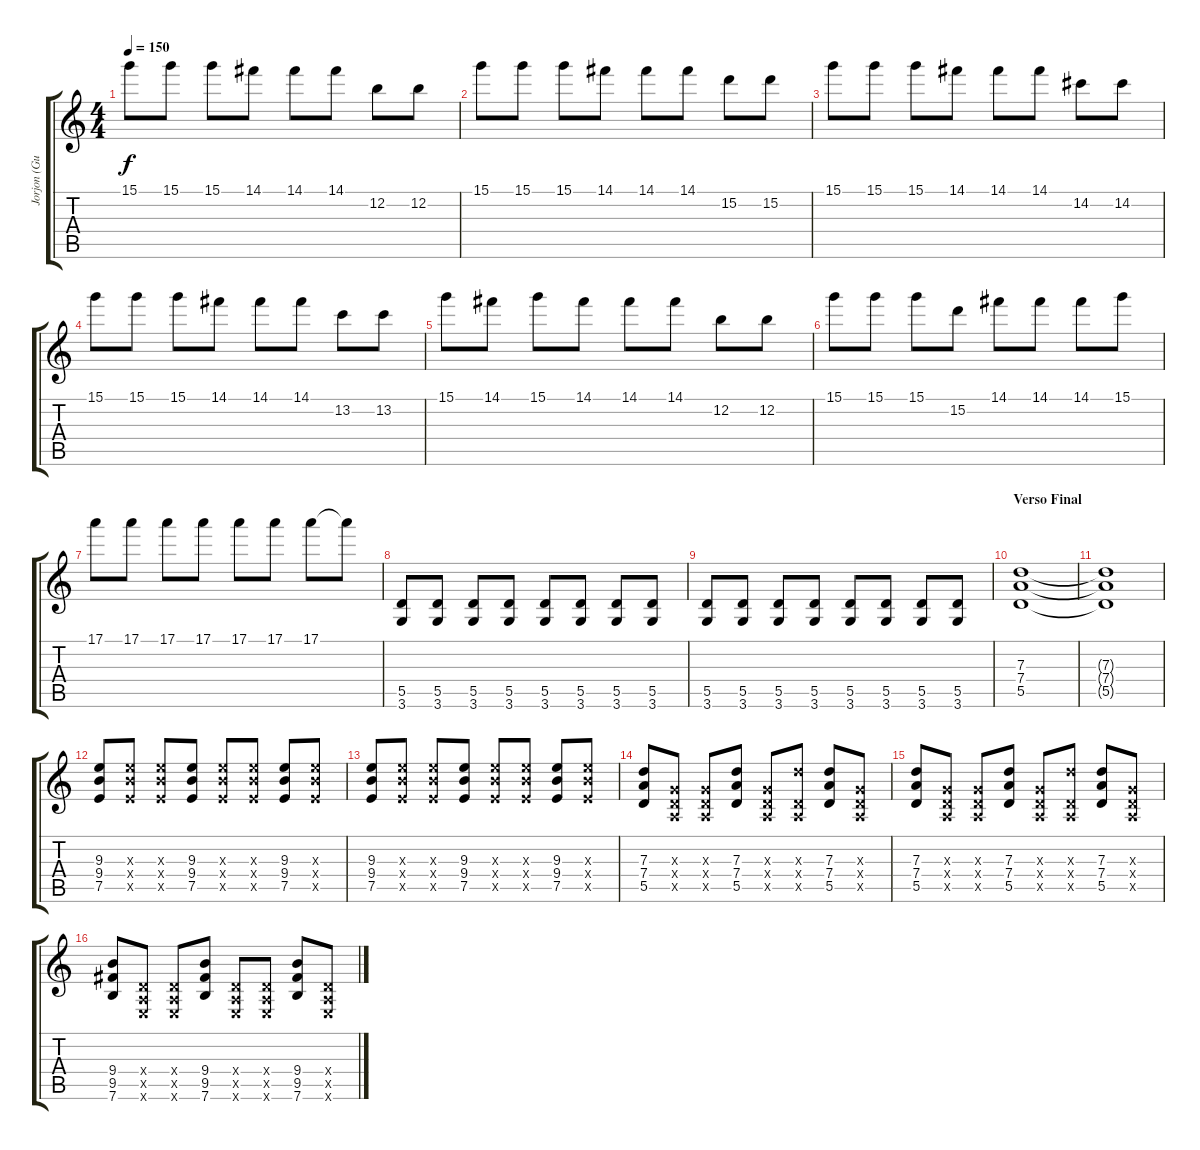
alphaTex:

\track ("Jorjon (Guitar 1)" "Jorjon (Gu") {instrument distortionguitar}
\staff {score tabs}
\tuning (E4 B3 G3 D3 A2 E2) {hide}
\ts (4 4)
\tempo 150
\clef g2
\ks c
15.1.8{dy f} 15.1.8 15.1.8 14.1.8 14.1.8 14.1.8 12.2.8 12.2.8 |
15.1.8 15.1.8 15.1.8 14.1.8 14.1.8 14.1.8 15.2.8 15.2.8 |
15.1.8 15.1.8 15.1.8 14.1.8 14.1.8 14.1.8 14.2.8 14.2.8 |
15.1.8 15.1.8 15.1.8 14.1.8 14.1.8 14.1.8 13.2.8 13.2.8 |
15.1.8 14.1.8 15.1.8 14.1.8 14.1.8 14.1.8 12.2.8 12.2.8 |
15.1.8 15.1.8 15.1.8 15.2.8 14.1.8 14.1.8 14.1.8 15.1.8 |
17.1.8 17.1.8 17.1.8 17.1.8 17.1.8 17.1.8 17.1.8 17.1{t}.8 |
(5.5 3.6).8 (5.5 3.6).8 (5.5 3.6).8 (5.5 3.6).8 (5.5 3.6).8 (5.5 3.6).8 (5.5 3.6).8 (5.5 3.6).8 |
(5.5 3.6).8 (5.5 3.6).8 (5.5 3.6).8 (5.5 3.6).8 (5.5 3.6).8 (5.5 3.6).8 (5.5 3.6).8 (5.5 3.6).8 |
\section ("" "Verso Final")
(7.3 7.4 5.5).1{volume 12} |
(7.3{t} 7.4{t} 5.5{t}).1 |
(9.3 9.4 7.5).8 (9.3{x} 9.4{x} 7.5{x}).8 (9.3{x} 9.4{x} 7.5{x}).8 (9.3 9.4 7.5).8 (9.3{x} 9.4{x} 7.5{x}).8 (9.3{x} 9.4{x} 7.5{x}).8 (9.3 9.4 7.5).8 (9.3{x} 9.4{x} 7.5{x}).8 |
(9.3 9.4 7.5).8 (9.3{x} 9.4{x} 7.5{x}).8 (9.3{x} 9.4{x} 7.5{x}).8 (9.3 9.4 7.5).8 (9.3{x} 9.4{x} 7.5{x}).8 (9.3{x} 9.4{x} 7.5{x}).8 (9.3 9.4 7.5).8 (9.3{x} 9.4{x} 7.5{x}).8 |
(7.3 7.4 5.5).8 (0.3{x} 0.4{x} 0.5{x}).8 (0.3{x} 0.4{x} 0.5{x}).8 (7.3 7.4 5.5).8 (0.3{x} 0.4{x} 0.5{x}).8 (7.3{x} 0.4{x} 0.5{x}).8 (7.3 7.4 5.5).8 (0.3{x} 0.4{x} 0.5{x}).8 |
(7.3 7.4 5.5).8 (0.3{x} 0.4{x} 0.5{x}).8 (0.3{x} 0.4{x} 0.5{x}).8 (7.3 7.4 5.5).8 (0.3{x} 0.4{x} 0.5{x}).8 (7.3{x} 0.4{x} 0.5{x}).8 (7.3 7.4 5.5).8 (0.3{x} 0.4{x} 0.5{x}).8 |
(9.4 9.5 7.6).8 (0.4{x} 0.5{x} 0.6{x}).8 (0.4{x} 0.5{x} 0.6{x}).8 (9.4 9.5 7.6).8 (0.4{x} 0.5{x} 0.6{x}).8 (0.4{x} 0.5{x} 0.6{x}).8 (9.4 9.5 7.6).8 (0.4{x} 0.5{x} 0.6{x}).8
